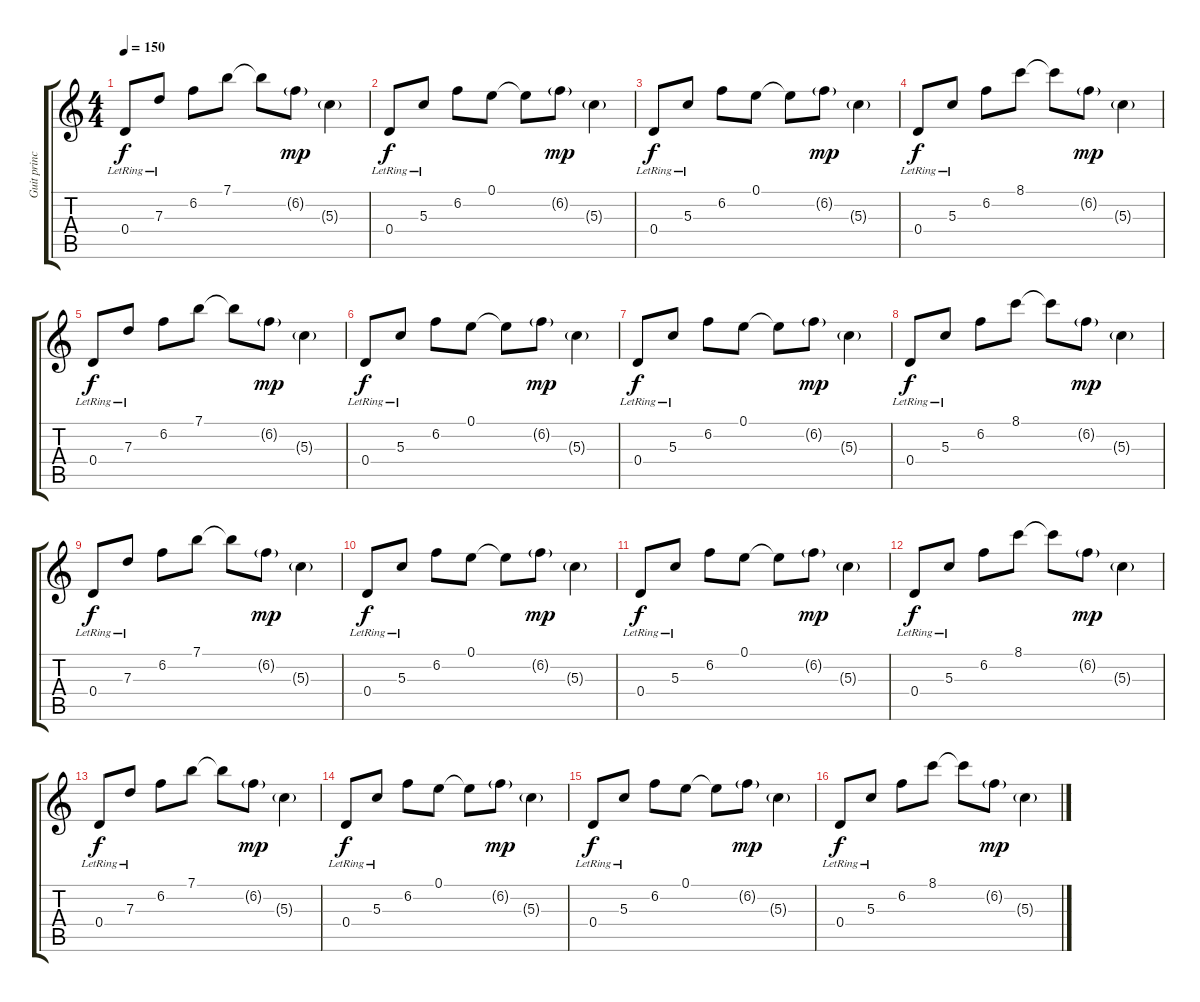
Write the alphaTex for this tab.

\track ("Guit principale" "Guit princ") {instrument overdrivenguitar}
\staff {score tabs}
\tuning (E4 B3 G3 D3 A2 E2) {hide}
\ts (4 4)
\tempo 150
\clef g2
\ks c
0.4{lr}.8{dy f} 7.3{lr}.8 6.2.8 7.1.8 7.1{t}.8 6.2{g}.8{dy mp} 5.3{g}.4 |
0.4{lr}.8{dy f volume 12} 5.3{lr}.8 6.2.8 0.1.8 0.1{t}.8 6.2{g}.8{dy mp} 5.3{g}.4 |
0.4{lr}.8{dy f} 5.3{lr}.8 6.2.8 0.1.8 0.1{t}.8 6.2{g}.8{dy mp} 5.3{g}.4 |
0.4{lr}.8{dy f volume 9} 5.3{lr}.8 6.2.8 8.1.8 8.1{t}.8 6.2{g}.8{dy mp} 5.3{g}.4 |
0.4{lr}.8{dy f} 7.3{lr}.8 6.2.8 7.1.8 7.1{t}.8 6.2{g}.8{dy mp} 5.3{g}.4 |
0.4{lr}.8{dy f volume 7} 5.3{lr}.8 6.2.8 0.1.8 0.1{t}.8 6.2{g}.8{dy mp} 5.3{g}.4 |
0.4{lr}.8{dy f} 5.3{lr}.8 6.2.8 0.1.8 0.1{t}.8 6.2{g}.8{dy mp} 5.3{g}.4 |
0.4{lr}.8{dy f} 5.3{lr}.8 6.2.8 8.1.8 8.1{t}.8 6.2{g}.8{dy mp} 5.3{g}.4 |
0.4{lr}.8{dy f} 7.3{lr}.8 6.2.8 7.1.8 7.1{t}.8 6.2{g}.8{dy mp} 5.3{g}.4 |
0.4{lr}.8{dy f volume 5} 5.3{lr}.8 6.2.8 0.1.8 0.1{t}.8 6.2{g}.8{dy mp} 5.3{g}.4 |
0.4{lr}.8{dy f} 5.3{lr}.8 6.2.8 0.1.8 0.1{t}.8 6.2{g}.8{dy mp} 5.3{g}.4 |
0.4{lr}.8{dy f} 5.3{lr}.8 6.2.8 8.1.8 8.1{t}.8 6.2{g}.8{dy mp} 5.3{g}.4 |
0.4{lr}.8{dy f} 7.3{lr}.8 6.2.8 7.1.8 7.1{t}.8 6.2{g}.8{dy mp} 5.3{g}.4 |
0.4{lr}.8{dy f volume 2} 5.3{lr}.8 6.2.8 0.1.8 0.1{t}.8 6.2{g}.8{dy mp} 5.3{g}.4 |
0.4{lr}.8{dy f} 5.3{lr}.8 6.2.8 0.1.8 0.1{t}.8 6.2{g}.8{dy mp} 5.3{g}.4 |
0.4{lr}.8{dy f volume 0} 5.3{lr}.8 6.2.8 8.1.8 8.1{t}.8 6.2{g}.8{dy mp} 5.3{g}.4
